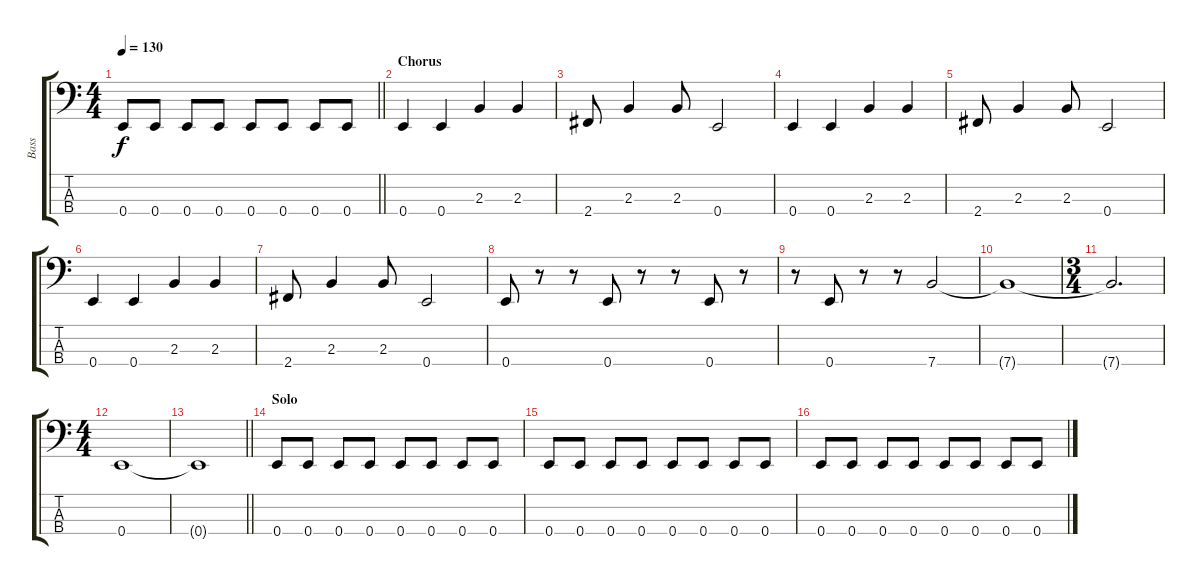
\track ("Bass" "Bass") {instrument electricbassfinger}
\staff {score tabs}
\tuning (G2 D2 A1 E1) {hide}
\ts (4 4)
\tempo 130
\clef f4
\barLineRight lightlight
\ks c
0.4.8{dy f} 0.4.8 0.4.8 0.4.8 0.4.8 0.4.8 0.4.8 0.4.8 |
\section ("" "Chorus")
0.4.4 0.4.4 2.3.4 2.3.4 |
2.4.8 2.3.4 2.3.8 0.4.2 |
0.4.4 0.4.4 2.3.4 2.3.4 |
2.4.8 2.3.4 2.3.8 0.4.2 |
0.4.4 0.4.4 2.3.4 2.3.4 |
2.4.8 2.3.4 2.3.8 0.4.2 |
0.4.8 r.8 r.8 0.4.8 r.8 r.8 0.4.8 r.8 |
r.8 0.4.8 r.8 r.8 7.4.2 |
7.4{t}.1 |
\ts (3 4)
7.4{t}.2{d} |
\ts (4 4)
0.4.1 |
\barLineRight lightlight
0.4{t}.1 |
\section ("" "Solo")
0.4.8 0.4.8 0.4.8 0.4.8 0.4.8 0.4.8 0.4.8 0.4.8 |
0.4.8 0.4.8 0.4.8 0.4.8 0.4.8 0.4.8 0.4.8 0.4.8 |
0.4.8 0.4.8 0.4.8 0.4.8 0.4.8 0.4.8 0.4.8 0.4.8
